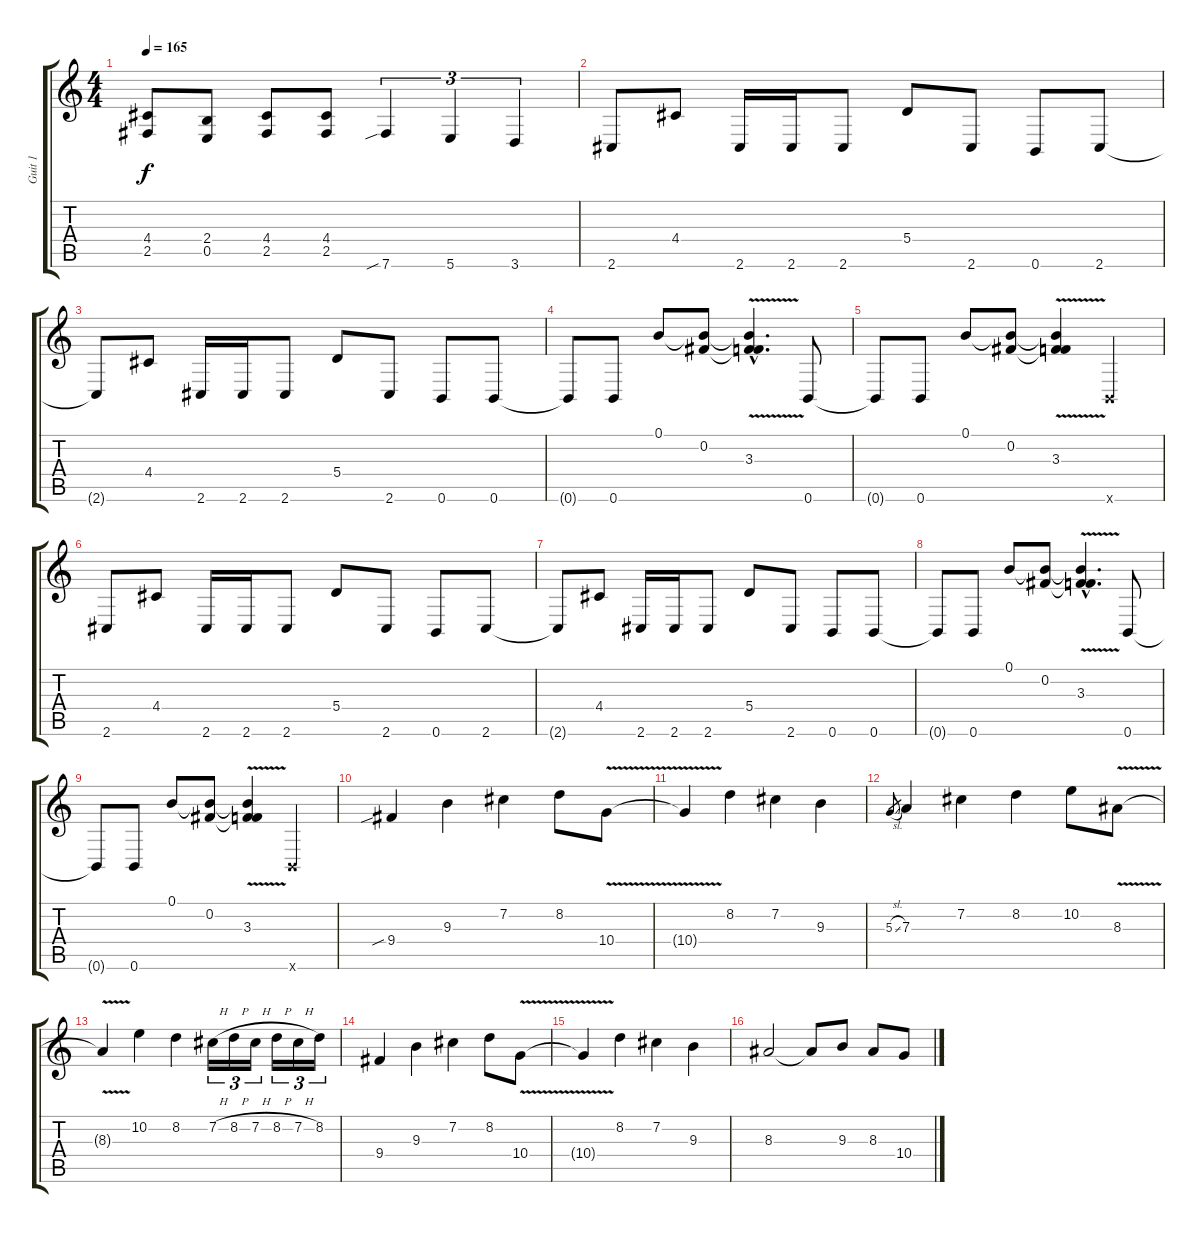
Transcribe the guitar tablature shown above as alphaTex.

\track ("Guit 1" "Guit 1") {instrument distortionguitar}
\staff {score tabs}
\tuning (B3 Gb3 D3 A2 E2 B1) {hide}
\ts (4 4)
\tempo 165
\clef g2
\ks c
(4.4{t} 2.5{t}).8{dy f} (2.4 0.5).8 (4.4 2.5).8 (4.4 2.5).8 7.6{sib}.4{tu (3 2)} 5.6.4{tu (3 2)} 3.6.4{tu (3 2)} |
2.6.8 4.4.8 2.6.16 2.6.16 2.6.8 5.4.8 2.6.8 0.6.8 2.6.8 |
2.6{t}.8 4.4.8 2.6.16 2.6.16 2.6.8 5.4.8 2.6.8 0.6.8 0.6.8 |
0.6{t}.8 0.6.8 0.1.8 (0.1{t} 0.2).8 (0.1{hac t} 0.2{hac t} 3.3{v hac}).4{d} 0.6.8 |
0.6{t}.8 0.6.8 0.1.8 (0.1{t} 0.2).8 (0.1{t} 0.2{t} 3.3{v}).4 0.6{x}.4 |
2.6.8 4.4.8 2.6.16 2.6.16 2.6.8 5.4.8 2.6.8 0.6.8 2.6.8 |
2.6{t}.8 4.4.8 2.6.16 2.6.16 2.6.8 5.4.8 2.6.8 0.6.8 0.6.8 |
0.6{t}.8 0.6.8 0.1.8 (0.1{t} 0.2).8 (0.1{hac t} 0.2{hac t} 3.3{v hac}).4{d} 0.6.8 |
0.6{t}.8 0.6.8 0.1.8 (0.1{t} 0.2).8 (0.1{t} 0.2{t} 3.3{v}).4 0.6{x}.4 |
9.4{sib}.4 9.3.4 7.2.4 8.2.8 10.4{v}.8 |
10.4{t}.4 8.2.4 7.2.4 9.3.4 |
5.3{sl}.8{gr} 7.3.4 7.2.4 8.2.4 10.2.8 8.3{v}.8 |
8.3{t}.4 10.2.4 8.2.4 7.2{h}.16{tu (3 2)} 8.2{h}.16{tu (3 2)} 7.2{h}.16{tu (3 2)} 8.2{h}.16{tu (3 2)} 7.2{h}.16{tu (3 2)} 8.2.16{tu (3 2)} |
9.4.4 9.3.4 7.2.4 8.2.8 10.4{v}.8 |
10.4{t}.4 8.2.4 7.2.4 9.3.4 |
8.3.2 8.3{t}.8 9.3.8 8.3.8 10.4.8
